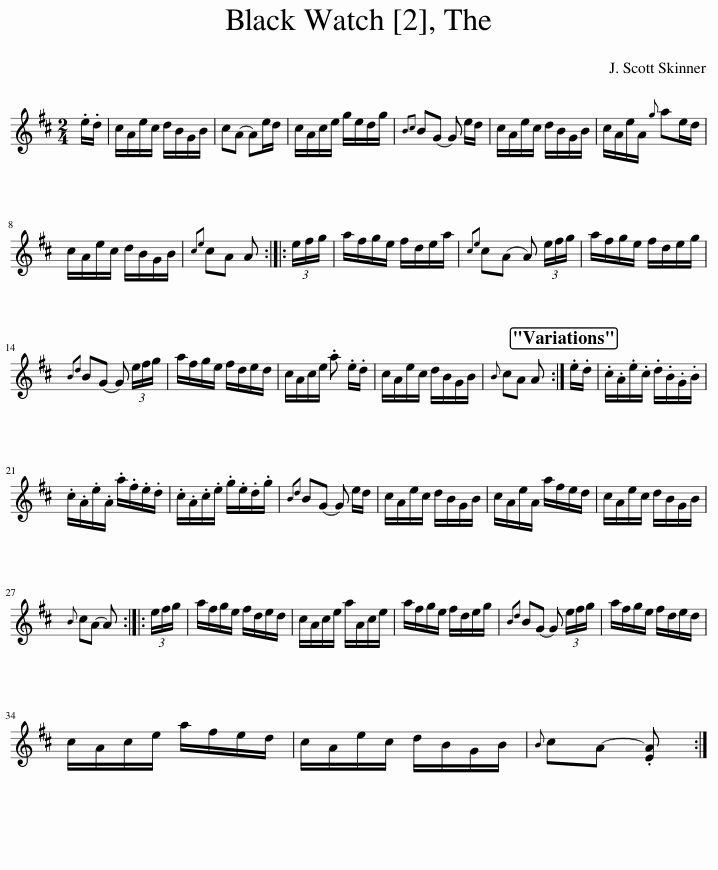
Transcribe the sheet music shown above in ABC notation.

X:1
L:1/8
M:2/4
I:linebreak $
K:D
V:1 treble
V:1
 .e/.d/ | c/A/e/c/ d/B/G/B/ | c(A A)e/d/ | c/A/c/e/ g/e/d/g/ |{Bc} B(G G) e/d/ | %5
 c/A/e/c/ d/B/G/B/ | c/A/e/A/{g} ae/d/ |$ c/A/e/c/ d/B/G/B/ |{ce} cA A :: (3e/f/g/ | %10
 a/f/g/e/ f/d/e/a/ |{ce} c(A A) (3e/f/g/ | a/f/g/e/ f/d/e/g/ |${Bd} B(G G) (3e/f/g/ | a/f/g/e/ f/d/e/d/ | %15
 c/A/c/e/ .a .e/.d/ | c/A/e/c/ d/B/G/B/ |{B} cA A :| .e/.d/ | .c/.A/.e/.c/ .d/.B/.G/.B/ |$ %20
 .c/.A/.e/.A/ .a/.f/.e/.d/ | .c/.A/.c/.e/ .g/.e/.d/.g/ |{Bd} B(G G) e/d/ | c/A/e/c/ d/B/G/B/ | c/A/e/A/ a/f/e/d/ | %25
 c/A/e/c/ d/B/G/B/ |${B} c(A A) :: (3e/f/g/ | a/f/g/e/ f/d/e/d/ | c/A/c/e/ a/A/c/e/ | %30
 a/f/g/e/ f/d/e/g/ |{Bd} B(G G) (3e/f/g/ | a/f/g/e/ f/d/e/d/ |$ c/A/c/e/ a/f/e/d/ | c/A/e/c/ d/B/G/B/ | %35
{B} cA- .[EA] :| %36
